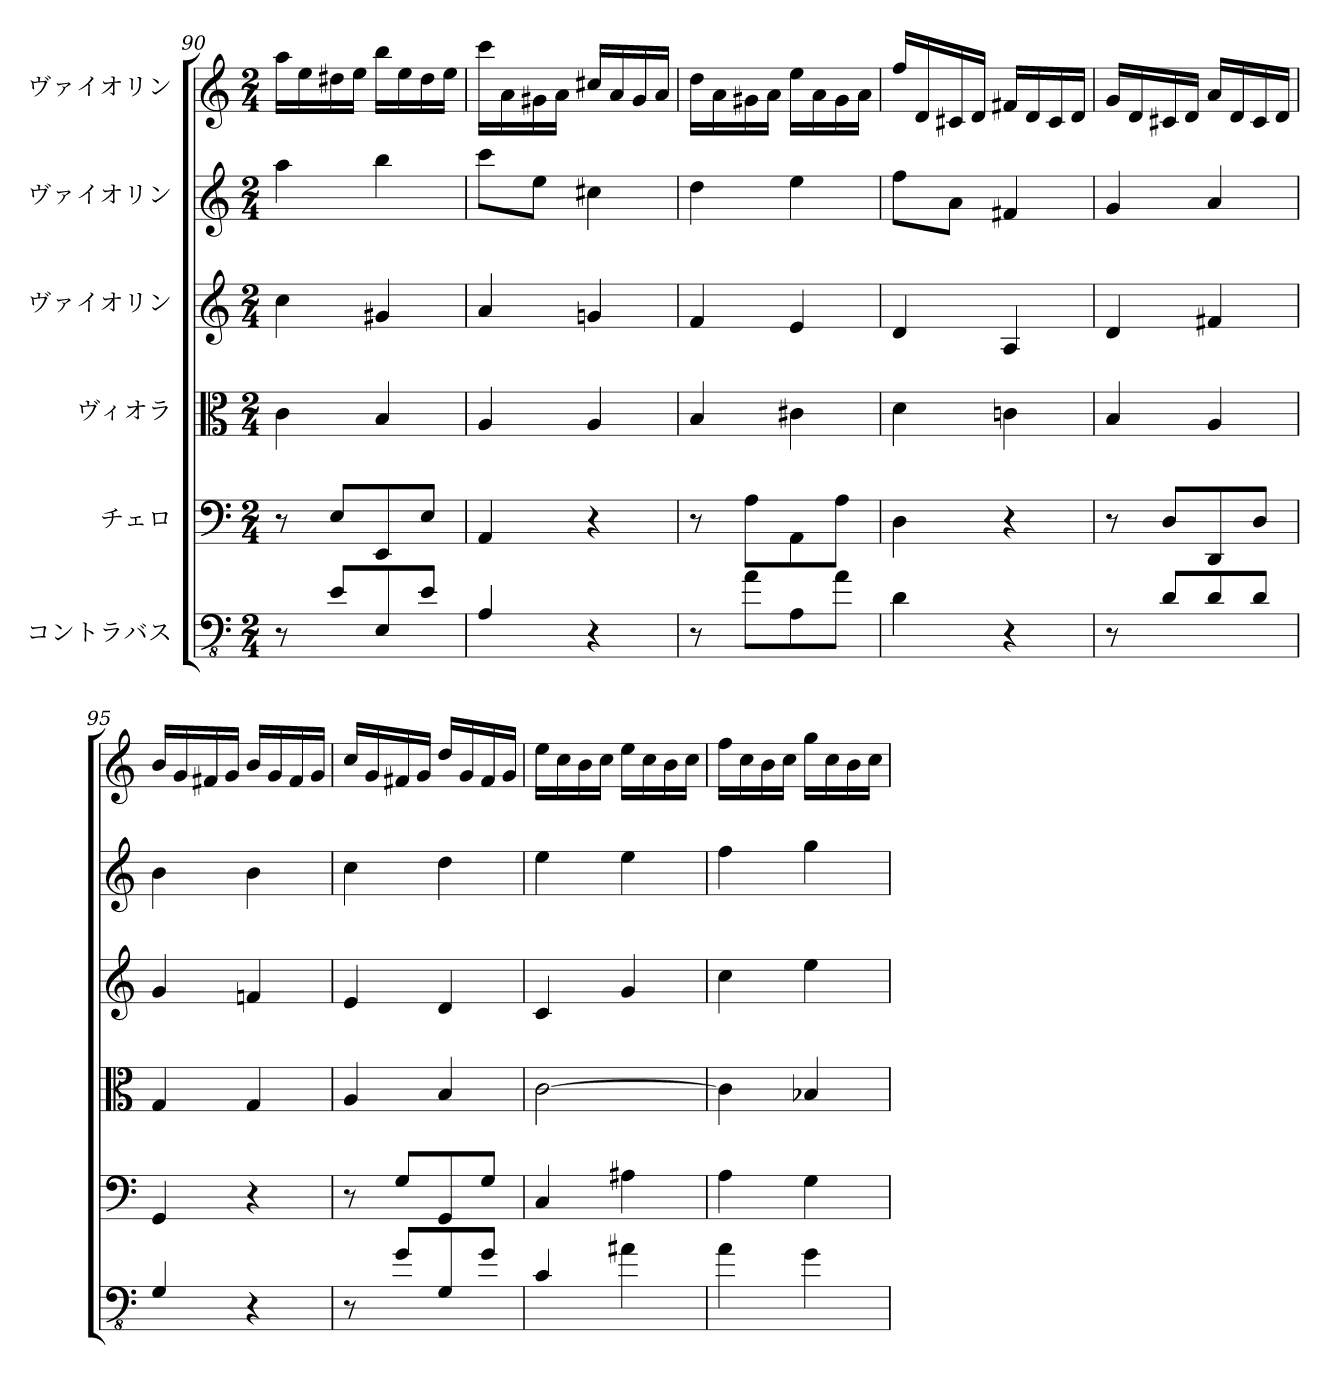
**kern	**kern	**kern	**kern	**kern	**kern
*part6	*part5	*part4	*part3	*part2	*part1
*staff6	*staff5	*staff4	*staff3	*staff2	*staff1
*I"コントラバス	*I"チェロ	*I"ヴィオラ	*I"ヴァイオリン	*I"ヴァイオリン	*I"ヴァイオリン
!!LO:LB:g=z
*clefFv4	*clefF4	*clefC3	*clefG2	*clefG2	*clefG2
*ITrd7c12	*	*	*	*	*
*k[]	*k[]	*k[]	*k[]	*k[]	*k[]
*M2/4	*M2/4	*M2/4	*M2/4	*M2/4	*M2/4
=90	=90	=90	=90	=90	=90
8r	8r	4c\	4cc\	4aa\	16aa\LL
.	.	.	.	.	16ee\
8EE/L	8E/L	.	.	.	16dd#X\
.	.	.	.	.	16ee\JJ
8EEE/	8EE/	4B/	4g#X/	4bb\	16bb\LL
.	.	.	.	.	16ee\
8EE/J	8E/J	.	.	.	16dd#\
.	.	.	.	.	16ee\JJ
=91	=91	=91	=91	=91	=91
4AAA/	4AA/	4A/	4a/	8ccc\L	16ccc\LL
.	.	.	.	.	16a\
.	.	.	.	8ee\J	16g#X\
.	.	.	.	.	16a\JJ
4r	4r	4A/	4gn/	4cc#X\	16cc#X/LL
.	.	.	.	.	16a/
.	.	.	.	.	16g#/
.	.	.	.	.	16a/JJ
=92	=92	=92	=92	=92	=92
8r	8r	4B/	4f/	4dd\	16dd\LL
.	.	.	.	.	16a\
8AA\L	8A\L	.	.	.	16g#X\
.	.	.	.	.	16a\JJ
8AAA\	8AA\	4c#X\	4e/	4ee\	16ee\LL
.	.	.	.	.	16a\
8AA\J	8A\J	.	.	.	16g#\
.	.	.	.	.	16a\JJ
=93	=93	=93	=93	=93	=93
4DD\	4D\	4d\	4d/	8ff\L	16ff/LL
.	.	.	.	.	16d/
.	.	.	.	8a\J	16c#X/
.	.	.	.	.	16d/JJ
4r	4r	4cn\	4A/	4f#X/	16f#X/LL
.	.	.	.	.	16d/
.	.	.	.	.	16c#/
.	.	.	.	.	16d/JJ
!!LO:PB:g=z
=94	=94	=94	=94	=94	=94
8r	8r	4B/	4d/	4g/	16g/LL
.	.	.	.	.	16d/
8DD/L	8D/L	.	.	.	16c#X/
.	.	.	.	.	16d/JJ
8DD/	8DD/	4A/	4f#X/	4a/	16a/LL
.	.	.	.	.	16d/
8DD/J	8D/J	.	.	.	16c#/
.	.	.	.	.	16d/JJ
=95	=95	=95	=95	=95	=95
4GGG/	4GG/	4G/	4g/	4b\	16b/LL
.	.	.	.	.	16g/
.	.	.	.	.	16f#X/
.	.	.	.	.	16g/JJ
4r	4r	4G/	4fn/	4b\	16b/LL
.	.	.	.	.	16g/
.	.	.	.	.	16f#/
.	.	.	.	.	16g/JJ
=96	=96	=96	=96	=96	=96
8r	8r	4A/	4e/	4cc\	16cc/LL
.	.	.	.	.	16g/
8GG/L	8G/L	.	.	.	16f#X/
.	.	.	.	.	16g/JJ
8GGG/	8GG/	4B/	4d/	4dd\	16dd/LL
.	.	.	.	.	16g/
8GG/J	8G/J	.	.	.	16f#/
.	.	.	.	.	16g/JJ
=97	=97	=97	=97	=97	=97
4CC/	4C/	[2c\	4c/	4ee\	16ee\LL
.	.	.	.	.	16cc\
.	.	.	.	.	16b\
.	.	.	.	.	16cc\JJ
4AA#X\	4A#X\	.	4g/	4ee\	16ee\LL
.	.	.	.	.	16cc\
.	.	.	.	.	16b\
.	.	.	.	.	16cc\JJ
=98	=98	=98	=98	=98	=98
4AA\	4A\	4c\]	4cc\	4ff\	16ff\LL
.	.	.	.	.	16cc\
.	.	.	.	.	16b\
.	.	.	.	.	16cc\JJ
4GG\	4G\	4B-X/	4ee\	4gg\	16gg\LL
.	.	.	.	.	16cc\
.	.	.	.	.	16b\
.	.	.	.	.	16cc\JJ
=	=	=	=	=	=
*-	*-	*-	*-	*-	*-
